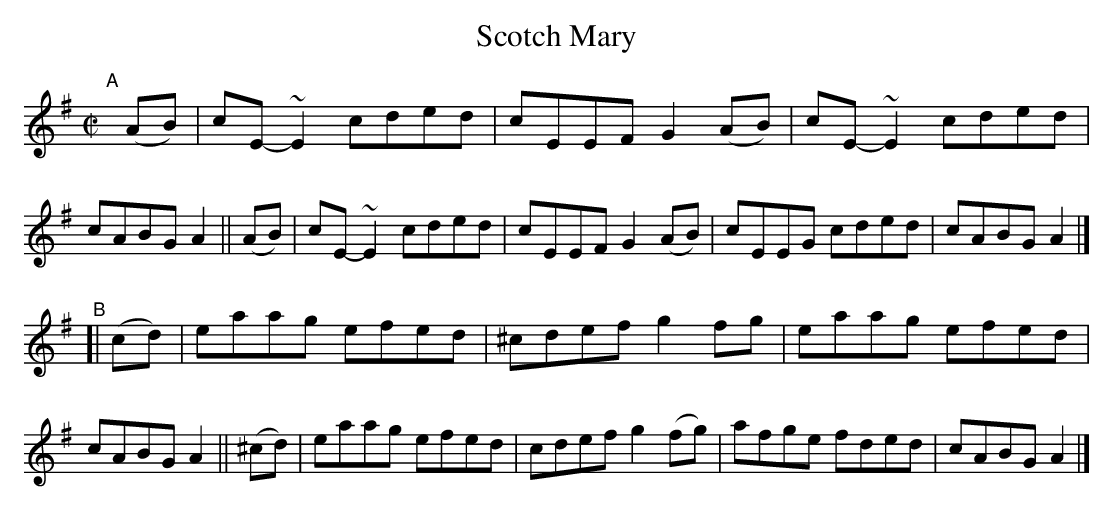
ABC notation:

X:1
T: Scotch Mary
M: C|
L: 1/8
K: Ador
"^A"[|]\
   (AB) | cE-~E2 cded | cEEF G2(AB) | cE-~E2 cded | cABG A2 \
|| (AB) | cE-~E2 cded | cEEF G2(AB) | cEEG   cded | cABG A2 |]
"^B"\
[|  (cd) | eaag efed | ^cdef g2 fg  | eaag efed | cABG A2 \
|| (^cd) | eaag efed |  cdef g2(fg) | afge fded | cABG A2 |]
